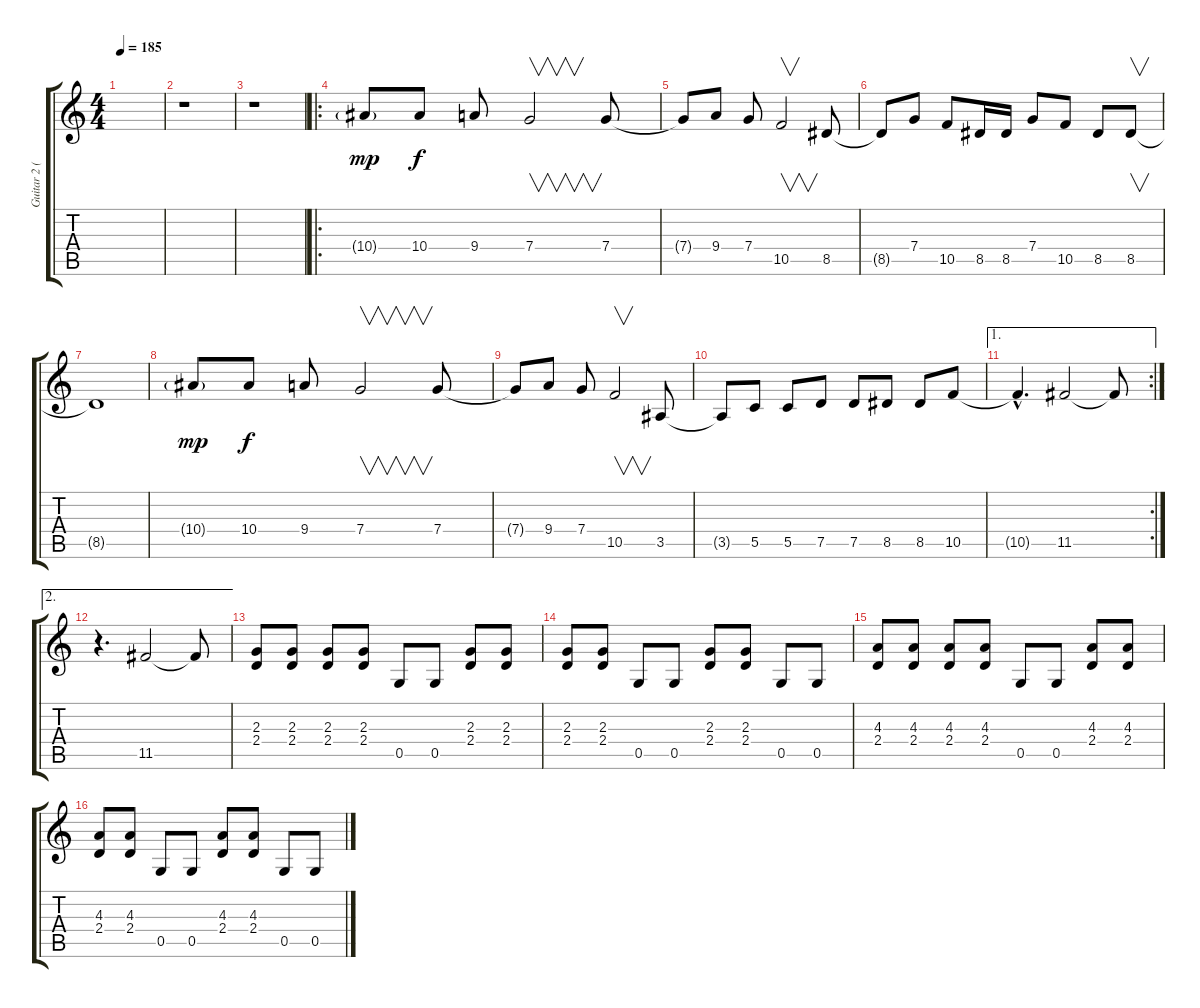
\track ("Guitar 2 (Lead)" "Guitar 2 (") {instrument distortionguitar}
\staff {score tabs}
\tuning (D4 A3 F3 C3 G2 C2) {hide}
\ts (4 4)
\tempo 185
\clef g2
\ks c
|
r.1 |
r.1 |
\ro
10.4{g}.8{dy mp balance 3 instrument distortionguitar} 10.4.8{dy f} 9.4.8 7.4.2{v} 7.4.8 |
7.4{t}.8 9.4.8 7.4.8 10.5.2{v} 8.5.8 |
8.5{t}.8 7.4.8 10.5.8 8.5.16 8.5.16 7.4.8 10.5.8 8.5.8 8.5.8{v} |
8.5{t}.1 |
10.4{g}.8{dy mp} 10.4.8{dy f} 9.4.8 7.4.2{v} 7.4.8 |
7.4{t}.8 9.4.8 7.4.8 10.5.2{v} 3.5.8 |
3.5{t}.8 5.5.8 5.5.8 7.5.8 7.5.8 8.5.8 8.5.8 10.5.8 |
\ae 1
\rc 2
10.5{hac t}.4{d} 11.5.2 11.5{t}.8 |
\ae 2
r.4{d} 11.5.2 11.5{t}.8 |
(2.3 2.4).8{balance 13} (2.3 2.4).8 (2.3 2.4).8 (2.3 2.4).8 0.5.8 0.5.8 (2.3 2.4).8 (2.3 2.4).8 |
(2.3 2.4).8 (2.3 2.4).8 0.5.8 0.5.8 (2.3 2.4).8 (2.3 2.4).8 0.5.8 0.5.8 |
(4.3 2.4).8 (4.3 2.4).8 (4.3 2.4).8 (4.3 2.4).8 0.5.8 0.5.8 (4.3 2.4).8 (4.3 2.4).8 |
(4.3 2.4).8 (4.3 2.4).8 0.5.8 0.5.8 (4.3 2.4).8 (4.3 2.4).8 0.5.8 0.5.8
